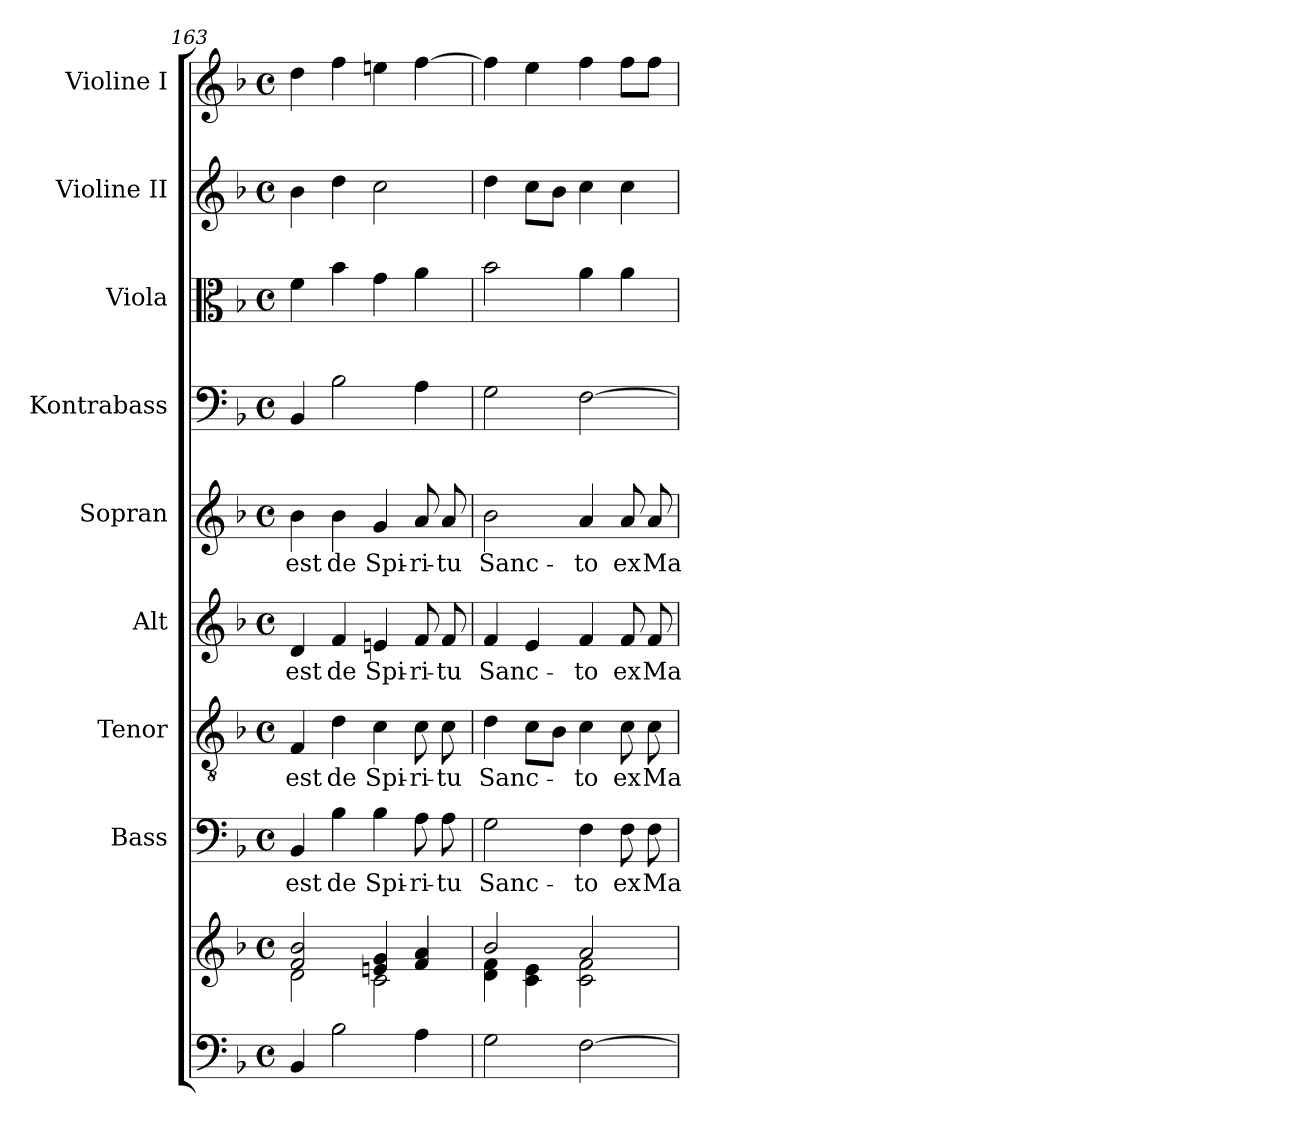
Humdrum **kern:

**kern	**kern	**kern	**text	**kern	**text	**kern	**text	**kern	**text	**kern	**kern	**kern	**kern
*part9	*part9	*part8	*part8	*part7	*part7	*part6	*part6	*part5	*part5	*part4	*part3	*part2	*part1
*staff10	*staff9	*staff8	*staff8	*staff7	*staff7	*staff6	*staff6	*staff5	*staff5	*staff4	*staff3	*staff2	*staff1
*	*	*I"Bass	*	*I"Tenor	*	*I"Alt	*	*I"Sopran	*	*I"Kontrabass	*I"Viola	*I"Violine II	*I"Violine I
*	*	*I'B.	*	*I'T.	*	*I'A.	*	*I'S.	*	*I'Kb.	*I'Vla.	*I'Vl. II	*I'Vl. I
*clefF4	*clefG2	*clefF4	*	*clefGv2	*	*clefG2	*	*clefG2	*	*clefF4	*clefC3	*clefG2	*clefG2
*	*	*	*	*	*	*	*	*	*	*ITrd7c12	*	*	*
*k[b-]	*k[b-]	*k[b-]	*	*k[b-]	*	*k[b-]	*	*k[b-]	*	*k[b-]	*k[b-]	*k[b-]	*k[b-]
*F:	*F:	*F:	*	*F:	*	*F:	*	*F:	*	*F:	*F:	*F:	*F:
*M4/4	*M4/4	*M4/4	*	*M4/4	*	*M4/4	*	*M4/4	*	*M4/4	*M4/4	*M4/4	*M4/4
*met(c)	*met(c)	*met(c)	*	*met(c)	*	*met(c)	*	*met(c)	*	*met(c)	*met(c)	*met(c)	*met(c)
=163	=163	=163	=163	=163	=163	=163	=163	=163	=163	=163	=163	=163	=163
*	*^	*	*	*	*	*	*	*	*	*	*	*	*
!	!	!	!	!LO:LY:b	!	!LO:LY:b	!	!LO:LY:b	!	!LO:LY:b	!	!	!	!
4BB-/	2f/ 2b-/	2d\	4BB-/	est	4F/	est	4d/	est	4b-\	est	4BBB-/	4f\	4b-\	4dd\
!	!	!	!	!LO:LY:b	!	!LO:LY:b	!	!LO:LY:b	!	!LO:LY:b	!	!	!	!
2B-\	.	.	4B-\	de	4d\	de	4f/	de	4b-\	de	2BB-\	4b-\	4dd\	4ff\
!	!	!	!	!LO:LY:b	!	!LO:LY:b	!	!LO:LY:b	!	!LO:LY:b	!	!	!	!
.	4en/ 4g/	2c\	4B-\	Spi-	4c\	Spi-	4en/	Spi-	4g/	Spi-	.	4g\	2cc\	4een\
!	!	!	!	!LO:LY:b	!	!LO:LY:b	!	!LO:LY:b	!	!LO:LY:b	!	!	!	!
4A\	4f/ 4a/	.	8A\	-ri-	8c\	-ri-	8f/	-ri-	8a/	-ri-	4AA\	4a\	.	[4ff\
!	!	!	!	!LO:LY:b	!	!LO:LY:b	!	!LO:LY:b	!	!LO:LY:b	!	!	!	!
.	.	.	8A\	-tu	8c\	-tu	8f/	-tu	8a/	-tu	.	.	.	.
=164	=164	=164	=164	=164	=164	=164	=164	=164	=164	=164	=164	=164	=164	=164
!	!	!	!	!LO:LY:b	!	!LO:LY:b	!	!LO:LY:b	!	!LO:LY:b	!	!	!	!
2G\	2b-/	4d\ 4f\	2G\	Sanc-	4d\	Sanc-	4f/	Sanc-	2b-\	Sanc-	2GG\	2b-\	4dd\	4ff\]
.	.	4c\ 4e\	.	.	8c\L	.	4e/	.	.	.	.	.	8cc\L	4ee\
.	.	.	.	.	8B-\J	.	.	.	.	.	.	.	8b-\J	.
!	!	!	!	!LO:LY:b	!	!LO:LY:b	!	!LO:LY:b	!	!LO:LY:b	!	!	!	!
[2F\	2a/	2c\ 2f\	4F\	-to	4c\	-to	4f/	-to	4a/	-to	[2FF\	4a\	4cc\	4ff\
!	!	!	!	!LO:LY:b	!	!LO:LY:b	!	!LO:LY:b	!	!LO:LY:b	!	!	!	!
.	.	.	8F\	ex	8c\	ex	8f/	ex	8a/	ex	.	4a\	4cc\	8ff\L
!	!	!	!	!LO:LY:b	!	!LO:LY:b	!	!LO:LY:b	!	!LO:LY:b	!	!	!	!
.	.	.	8F\	Ma-	8c\	Ma-	8f/	Ma-	8a/	Ma-	.	.	.	8ff\J
*	*v	*v	*	*	*	*	*	*	*	*	*	*	*	*
=	=	=	=	=	=	=	=	=	=	=	=	=	=
*-	*-	*-	*-	*-	*-	*-	*-	*-	*-	*-	*-	*-	*-
